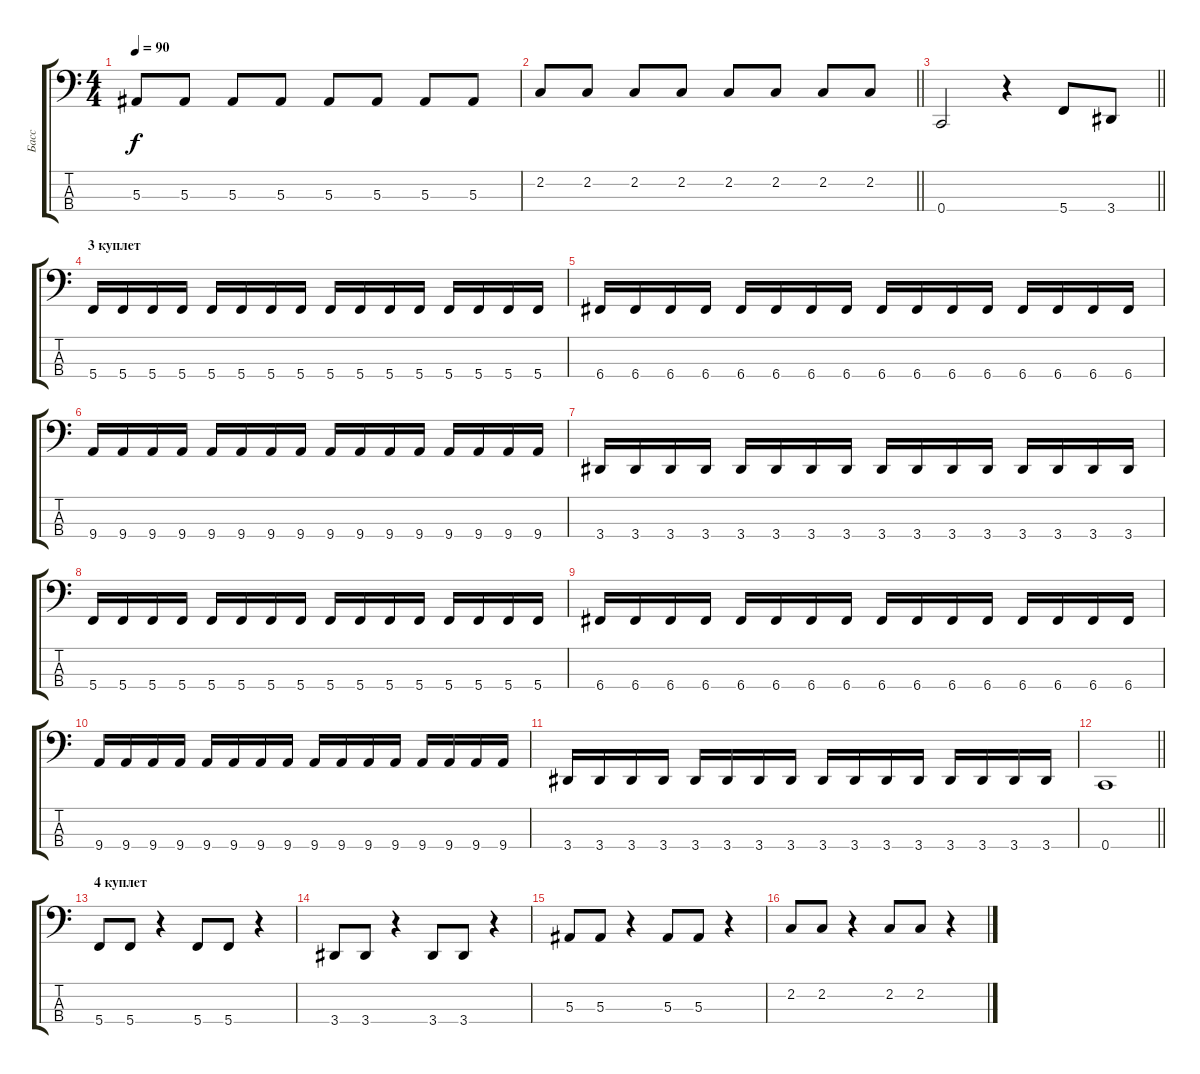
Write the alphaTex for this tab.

\track ("Басс" "Басс") {instrument slapbass1}
\staff {score tabs}
\tuning (Eb2 Bb1 F1 C1) {hide}
\ts (4 4)
\tempo 90
\clef f4
\ks c
5.3.8{dy f} 5.3.8 5.3.8 5.3.8 5.3.8 5.3.8 5.3.8 5.3.8 |
\barLineRight lightlight
2.2.8 2.2.8 2.2.8 2.2.8 2.2.8 2.2.8 2.2.8 2.2.8 |
\barLineRight lightlight
0.4.2 r.4 5.4.8 3.4.8 |
\section ("" "3 куплет")
5.4.16 5.4.16 5.4.16 5.4.16 5.4.16 5.4.16 5.4.16 5.4.16 5.4.16 5.4.16 5.4.16 5.4.16 5.4.16 5.4.16 5.4.16 5.4.16 |
6.4.16 6.4.16 6.4.16 6.4.16 6.4.16 6.4.16 6.4.16 6.4.16 6.4.16 6.4.16 6.4.16 6.4.16 6.4.16 6.4.16 6.4.16 6.4.16 |
9.4.16 9.4.16 9.4.16 9.4.16 9.4.16 9.4.16 9.4.16 9.4.16 9.4.16 9.4.16 9.4.16 9.4.16 9.4.16 9.4.16 9.4.16 9.4.16 |
3.4.16 3.4.16 3.4.16 3.4.16 3.4.16 3.4.16 3.4.16 3.4.16 3.4.16 3.4.16 3.4.16 3.4.16 3.4.16 3.4.16 3.4.16 3.4.16 |
5.4.16 5.4.16 5.4.16 5.4.16 5.4.16 5.4.16 5.4.16 5.4.16 5.4.16 5.4.16 5.4.16 5.4.16 5.4.16 5.4.16 5.4.16 5.4.16 |
6.4.16 6.4.16 6.4.16 6.4.16 6.4.16 6.4.16 6.4.16 6.4.16 6.4.16 6.4.16 6.4.16 6.4.16 6.4.16 6.4.16 6.4.16 6.4.16 |
9.4.16 9.4.16 9.4.16 9.4.16 9.4.16 9.4.16 9.4.16 9.4.16 9.4.16 9.4.16 9.4.16 9.4.16 9.4.16 9.4.16 9.4.16 9.4.16 |
3.4.16 3.4.16 3.4.16 3.4.16 3.4.16 3.4.16 3.4.16 3.4.16 3.4.16 3.4.16 3.4.16 3.4.16 3.4.16 3.4.16 3.4.16 3.4.16 |
\barLineRight lightlight
0.4.1 |
\section ("" "4 куплет")
5.4.8 5.4.8 r.4 5.4.8 5.4.8 r.4 |
3.4.8 3.4.8 r.4 3.4.8 3.4.8 r.4 |
5.3.8 5.3.8 r.4 5.3.8 5.3.8 r.4 |
2.2.8 2.2.8 r.4 2.2.8 2.2.8 r.4
